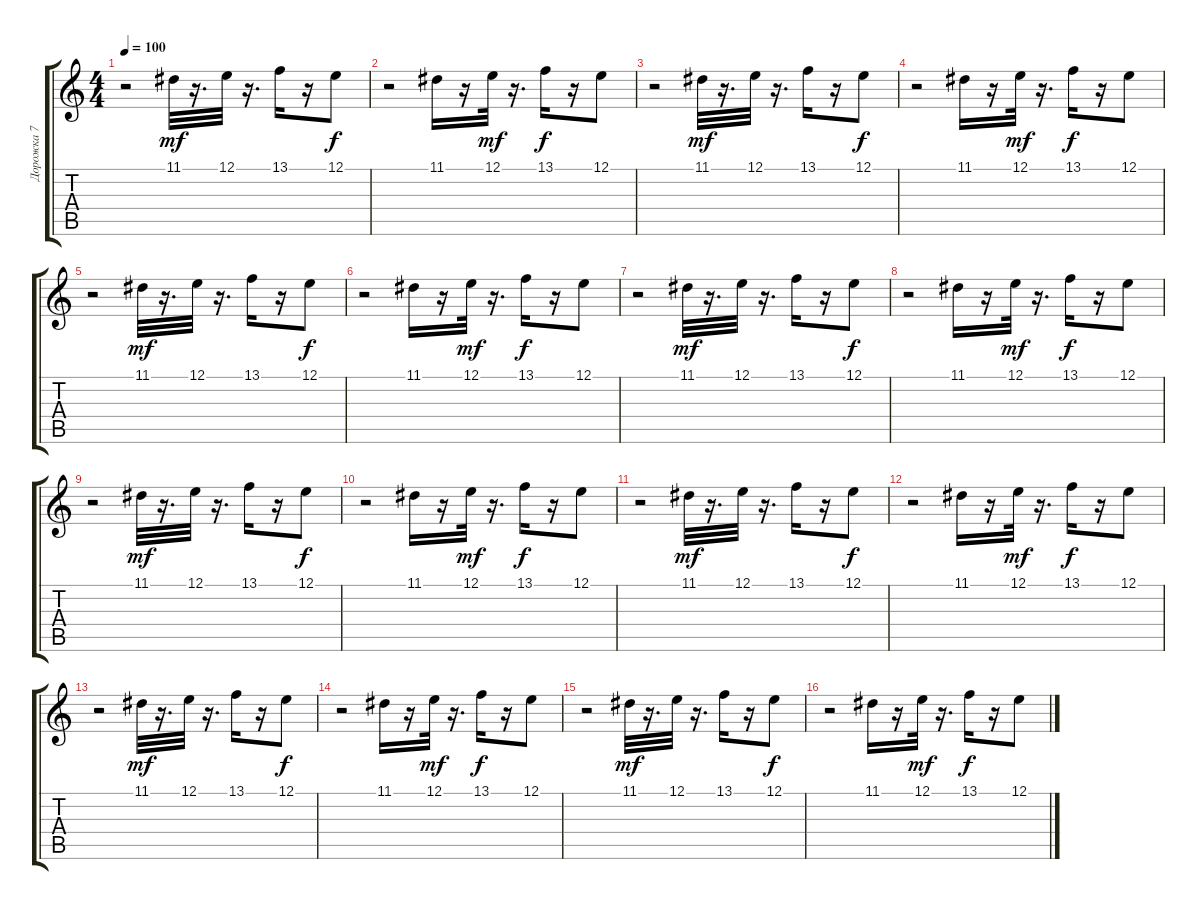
\track ("Дорожка 7" "Дорожка 7") {instrument acousticgrandpiano}
\staff {score tabs}
\tuning (E4 B3 G3 D3 A2 E2) {hide}
\ts (4 4)
\tempo 100
\clef g2
\ks c
r.2{dy f} 11.1.32{dy mf} r.16{d} 12.1.32 r.16{d} 13.1.16 r.16 12.1.8{dy f} |
r.2 11.1.16 r.16 12.1.32{dy mf} r.16{d} 13.1.16{dy f} r.16 12.1.8 |
r.2 11.1.32{dy mf} r.16{d} 12.1.32 r.16{d} 13.1.16 r.16 12.1.8{dy f} |
r.2 11.1.16 r.16 12.1.32{dy mf} r.16{d} 13.1.16{dy f} r.16 12.1.8 |
r.2 11.1.32{dy mf} r.16{d} 12.1.32 r.16{d} 13.1.16 r.16 12.1.8{dy f} |
r.2 11.1.16 r.16 12.1.32{dy mf} r.16{d} 13.1.16{dy f} r.16 12.1.8 |
r.2 11.1.32{dy mf} r.16{d} 12.1.32 r.16{d} 13.1.16 r.16 12.1.8{dy f} |
r.2 11.1.16 r.16 12.1.32{dy mf} r.16{d} 13.1.16{dy f} r.16 12.1.8 |
r.2 11.1.32{dy mf} r.16{d} 12.1.32 r.16{d} 13.1.16 r.16 12.1.8{dy f} |
r.2 11.1.16{volume 9} r.16 12.1.32{dy mf} r.16{d} 13.1.16{dy f} r.16 12.1.8{volume 8} |
r.2 11.1.32{dy mf volume 8} r.16{d} 12.1.32{volume 8} r.16{d} 13.1.16{volume 8} r.16 12.1.8{dy f volume 7} |
r.2 11.1.16{volume 6} r.16 12.1.32{dy mf volume 6} r.16{d} 13.1.16{dy f volume 6} r.16 12.1.8{volume 6} |
r.2 11.1.32{dy mf volume 5} r.16{d} 12.1.32 r.16{d} 13.1.16 r.16 12.1.8{dy f} |
r.2 11.1.16{volume 4} r.16 12.1.32{dy mf volume 4} r.16{d} 13.1.16{dy f volume 3} r.16 12.1.8{volume 3} |
r.2 11.1.32{dy mf volume 2} r.16{d} 12.1.32{volume 1} r.16{d} 13.1.16{volume 1} r.16 12.1.8{dy f volume 0} |
r.2 11.1.16{volume 0} r.16 12.1.32{dy mf} r.16{d} 13.1.16{dy f} r.16 12.1.8
